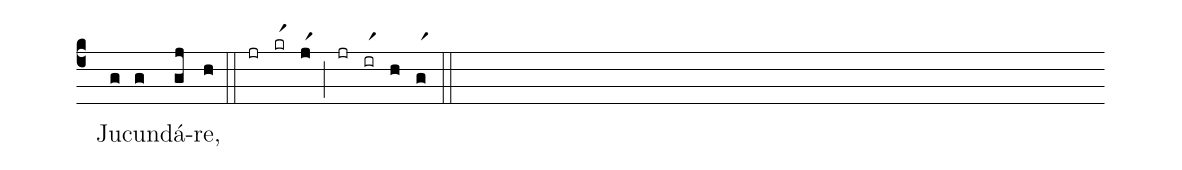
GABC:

annotation: VIIIg;
%%
(c4) () Ju(g)cun(g)dá(gj)re,(h) (::) (jr)(krr1)(jr1)(;)(jr)(irr1)(h)(gr1)(::)
